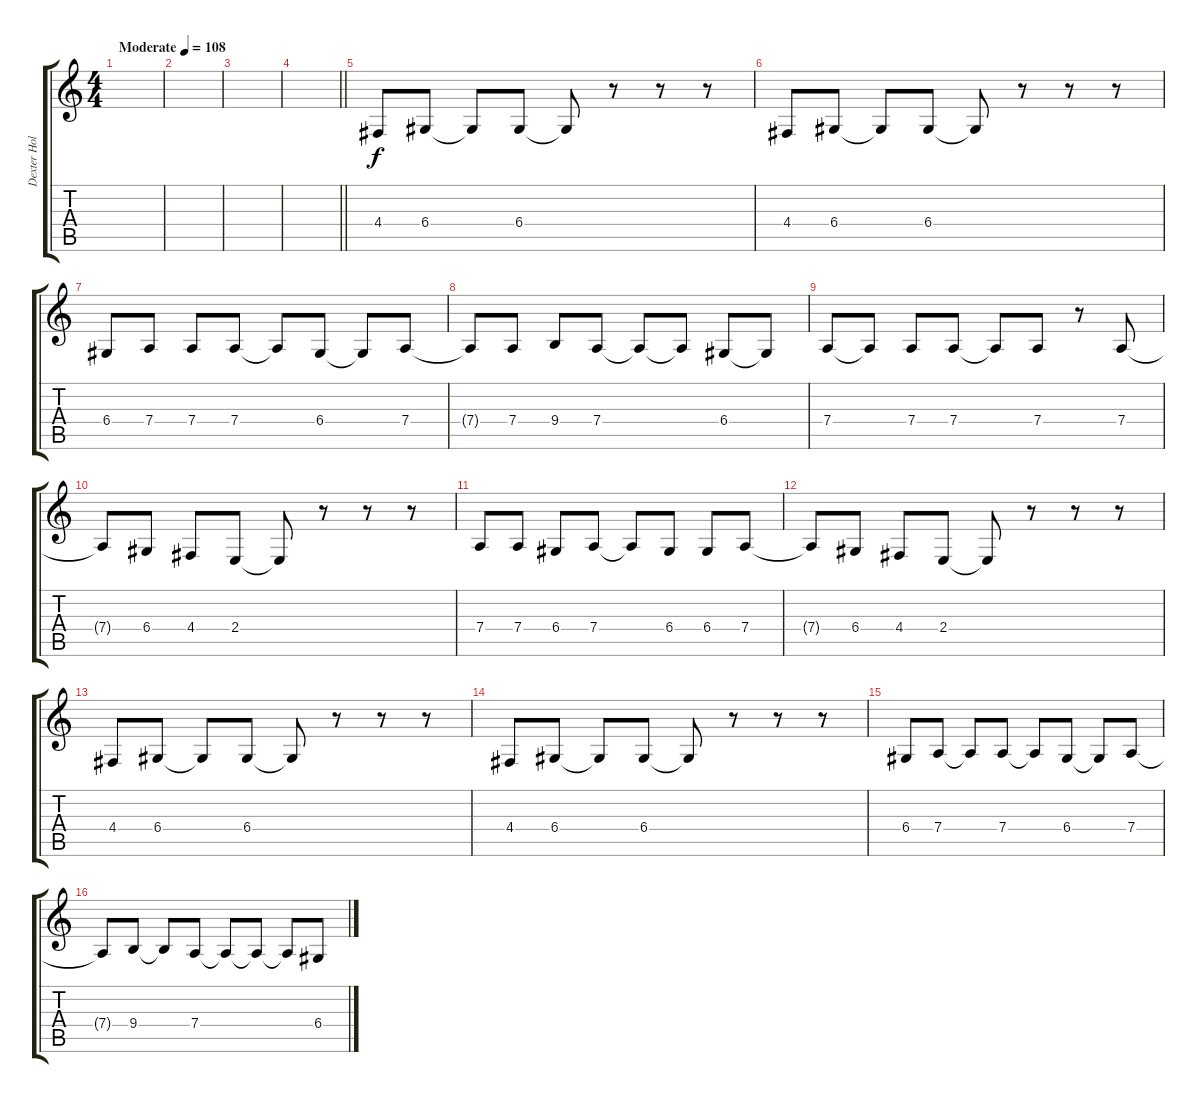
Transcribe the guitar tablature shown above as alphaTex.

\track ("Dexter Holland - Vocals" "Dexter Hol") {instrument tenorsax}
\staff {score tabs}
\tuning (E4 B3 G3 D3 A2 E2) {hide}
\ts (4 4)
\tempo (108 "Moderate")
\clef g2
\ks c
|
|
|
\barLineRight lightlight
|
4.4.8 6.4.8 6.4{t}.8 6.4.8 6.4{t}.8 r.8 r.8 r.8 |
4.4.8 6.4.8 6.4{t}.8 6.4.8 6.4{t}.8 r.8 r.8 r.8 |
6.4.8 7.4.8 7.4.8 7.4.8 7.4{t}.8 6.4.8 6.4{t}.8 7.4.8 |
7.4{t}.8 7.4.8 9.4.8 7.4.8 7.4{t}.8 7.4{t}.8 6.4.8 6.4{t}.8 |
7.4.8 7.4{t}.8 7.4.8 7.4.8 7.4{t}.8 7.4.8 r.8 7.4.8 |
7.4{t}.8 6.4.8 4.4.8 2.4.8 2.4{t}.8 r.8 r.8 r.8 |
7.4.8 7.4.8 6.4.8 7.4.8 7.4{t}.8 6.4.8 6.4.8 7.4.8 |
7.4{t}.8 6.4.8 4.4.8 2.4.8 2.4{t}.8 r.8 r.8 r.8 |
4.4.8 6.4.8 6.4{t}.8 6.4.8 6.4{t}.8 r.8 r.8 r.8 |
4.4.8 6.4.8 6.4{t}.8 6.4.8 6.4{t}.8 r.8 r.8 r.8 |
6.4.8 7.4.8 7.4{t}.8 7.4.8 7.4{t}.8 6.4.8 6.4{t}.8 7.4.8 |
7.4{t}.8 9.4.8 9.4{t}.8 7.4.8 7.4{t}.8 7.4{t}.8 7.4{t}.8 6.4.8
